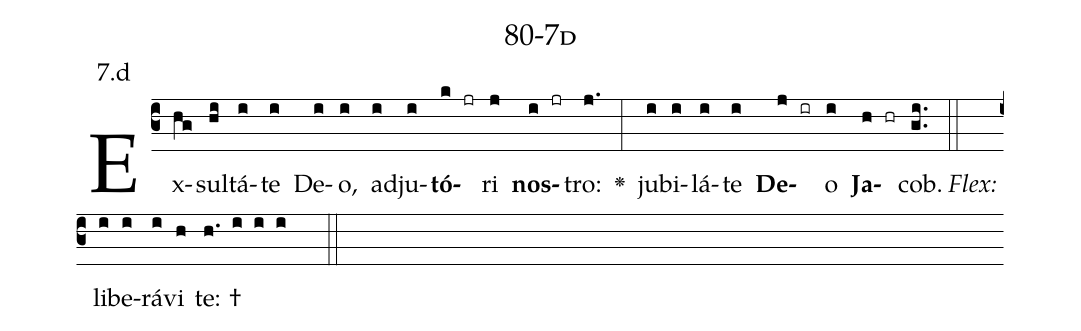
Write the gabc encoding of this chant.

name: 80-7d;
annotation: 7.d;
%%
(c3)Ex(hg)sul(hi)tá(i)te(i) De(i)o,(i) ad(i)ju(i)<b>tó</b>(k jr)ri(j) <b>nos</b>(i jr)tro:(j.) <v>\greheightstar</v>(:) ju(i)bi(i)lá(i)te(i) <b>De</b>(j ir)o(i) <b>Ja</b>(h hr)cob.(gi..) (::)
<i>Flex:</i>()  li(i)be(i)rá(i)vi(h) te: †(h. i i i  ::)

%E(i) u(i) o(j) u(i) a(h) e.(gi..) (::)
